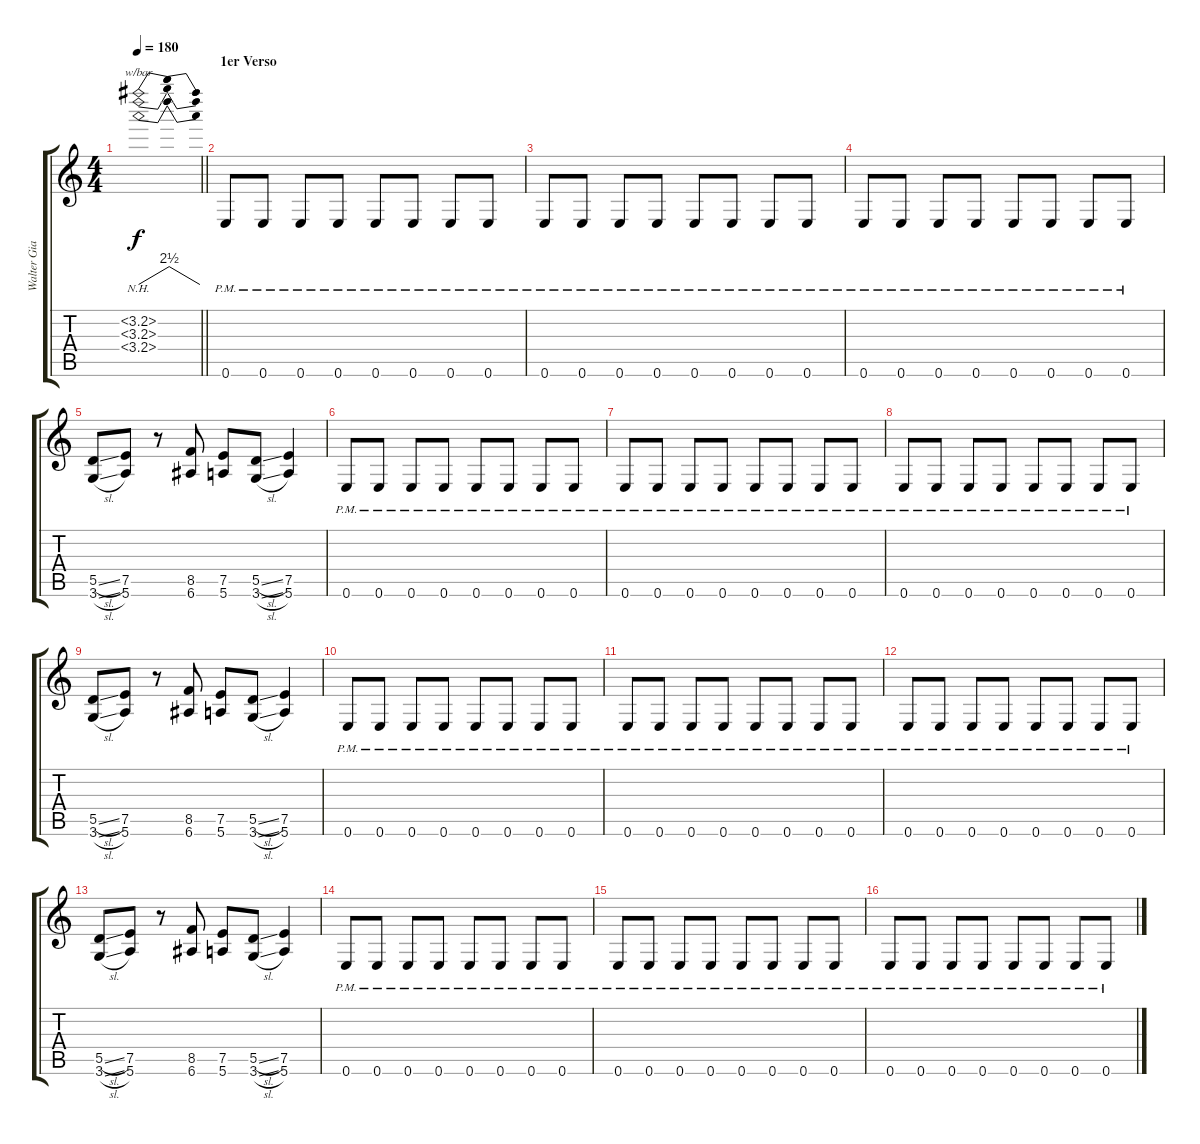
\track ("Walter Giardino" "Walter Gia") {instrument distortionguitar}
\staff {score tabs}
\tuning (E4 B3 G3 D3 A2 E2) {hide}
\ts (4 4)
\tempo 180
\clef g2
\barLineRight lightlight
\ks c
(3.2{nh} 3.3{nh} 3.4{nh}).1{tbe (dip default 0 0 30 10 60 0) dy f} |
\section ("" "1er Verso")
0.6{pm}.8 0.6{pm}.8 0.6{pm}.8 0.6{pm}.8 0.6{pm}.8 0.6{pm}.8 0.6{pm}.8 0.6{pm}.8 |
0.6{pm}.8 0.6{pm}.8 0.6{pm}.8 0.6{pm}.8 0.6{pm}.8 0.6{pm}.8 0.6{pm}.8 0.6{pm}.8 |
0.6{pm}.8 0.6{pm}.8 0.6{pm}.8 0.6{pm}.8 0.6{pm}.8 0.6{pm}.8 0.6{pm}.8 0.6{pm}.8 |
(5.5{sl} 3.6{sl}).8 (7.5 5.6).8 r.8 (8.5 6.6).8 (7.5 5.6).8 (5.5{sl} 3.6{sl}).8 (7.5 5.6).4 |
0.6{pm}.8 0.6{pm}.8 0.6{pm}.8 0.6{pm}.8 0.6{pm}.8 0.6{pm}.8 0.6{pm}.8 0.6{pm}.8 |
0.6{pm}.8 0.6{pm}.8 0.6{pm}.8 0.6{pm}.8 0.6{pm}.8 0.6{pm}.8 0.6{pm}.8 0.6{pm}.8 |
0.6{pm}.8 0.6{pm}.8 0.6{pm}.8 0.6{pm}.8 0.6{pm}.8 0.6{pm}.8 0.6{pm}.8 0.6{pm}.8 |
(5.5{sl} 3.6{sl}).8 (7.5 5.6).8 r.8 (8.5 6.6).8 (7.5 5.6).8 (5.5{sl} 3.6{sl}).8 (7.5 5.6).4 |
0.6{pm}.8 0.6{pm}.8 0.6{pm}.8 0.6{pm}.8 0.6{pm}.8 0.6{pm}.8 0.6{pm}.8 0.6{pm}.8 |
0.6{pm}.8 0.6{pm}.8 0.6{pm}.8 0.6{pm}.8 0.6{pm}.8 0.6{pm}.8 0.6{pm}.8 0.6{pm}.8 |
0.6{pm}.8 0.6{pm}.8 0.6{pm}.8 0.6{pm}.8 0.6{pm}.8 0.6{pm}.8 0.6{pm}.8 0.6{pm}.8 |
(5.5{sl} 3.6{sl}).8 (7.5 5.6).8 r.8 (8.5 6.6).8 (7.5 5.6).8 (5.5{sl} 3.6{sl}).8 (7.5 5.6).4 |
0.6{pm}.8 0.6{pm}.8 0.6{pm}.8 0.6{pm}.8 0.6{pm}.8 0.6{pm}.8 0.6{pm}.8 0.6{pm}.8 |
0.6{pm}.8 0.6{pm}.8 0.6{pm}.8 0.6{pm}.8 0.6{pm}.8 0.6{pm}.8 0.6{pm}.8 0.6{pm}.8 |
0.6{pm}.8 0.6{pm}.8 0.6{pm}.8 0.6{pm}.8 0.6{pm}.8 0.6{pm}.8 0.6{pm}.8 0.6{pm}.8
